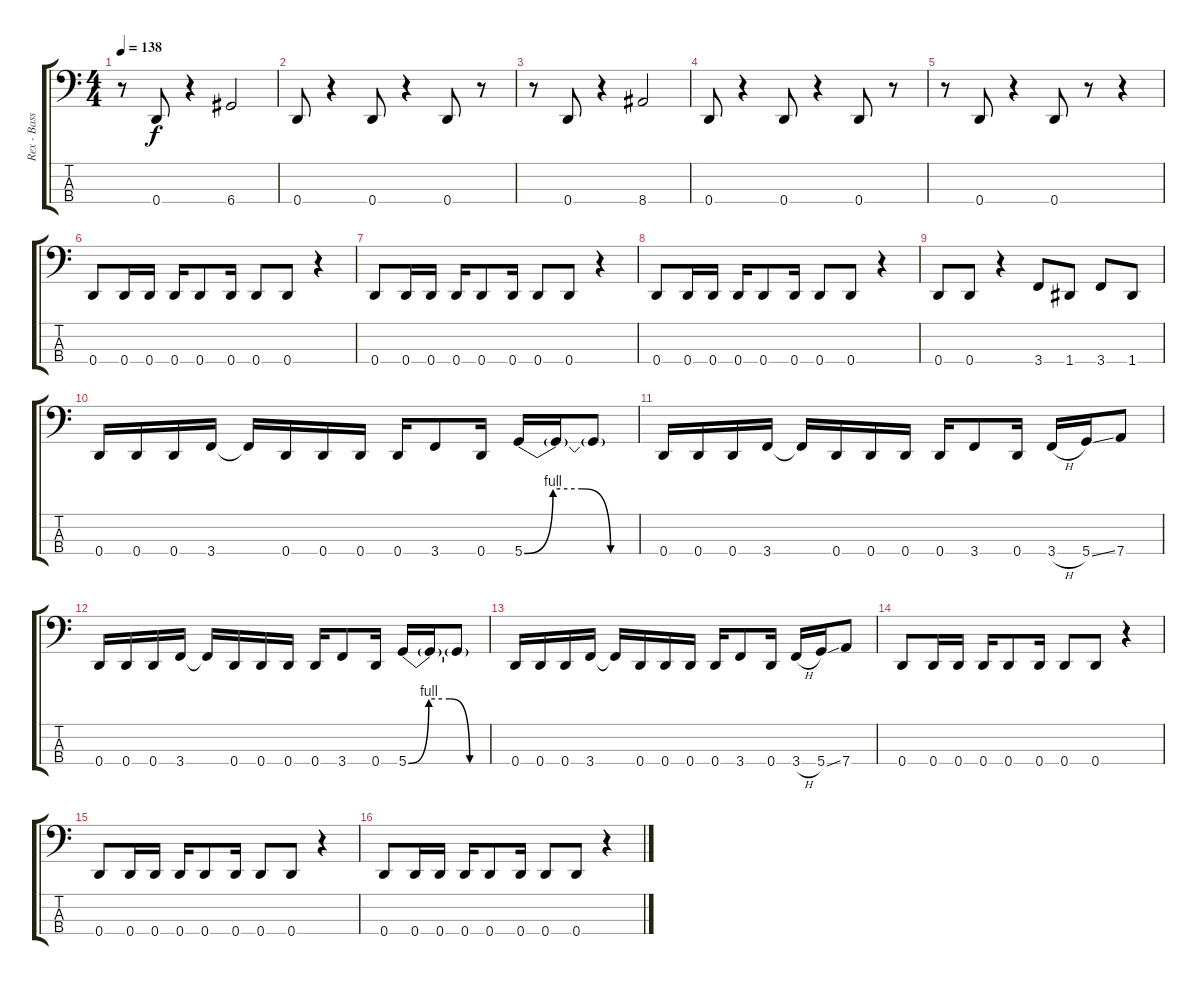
\track ("Rex - Bass" "Rex - Bass") {instrument electricbasspick}
\staff {score tabs}
\tuning (F2 C2 G1 D1) {hide}
\ts (4 4)
\tempo 138
\clef f4
\ks c
r.8{dy f} 0.4.8 r.4 6.4.2 |
0.4.8 r.4 0.4.8 r.4 0.4.8 r.8 |
r.8 0.4.8 r.4 8.4.2 |
0.4.8 r.4 0.4.8 r.4 0.4.8 r.8 |
r.8 0.4.8 r.4 0.4.8 r.8 r.4 |
0.4.8 0.4.16 0.4.16 0.4.16 0.4.8 0.4.16 0.4.8 0.4.8 r.4 |
0.4.8 0.4.16 0.4.16 0.4.16 0.4.8 0.4.16 0.4.8 0.4.8 r.4 |
0.4.8 0.4.16 0.4.16 0.4.16 0.4.8 0.4.16 0.4.8 0.4.8 r.4 |
0.4.8 0.4.8 r.4 3.4.8 1.4.8 3.4.8 1.4.8 |
0.4.16 0.4.16 0.4.16 3.4.16 3.4{t}.16 0.4.16 0.4.16 0.4.16 0.4.16 3.4.8 0.4.16 5.4{be (custom 0 0 15 4 30 4 45 0 60 0)}.16 5.4{t}.16 5.4{t}.8 |
0.4.16 0.4.16 0.4.16 3.4.16 3.4{t}.16 0.4.16 0.4.16 0.4.16 0.4.16 3.4.8 0.4.16 3.4{h}.16 5.4{ss}.16 7.4.8 |
0.4.16 0.4.16 0.4.16 3.4.16 3.4{t}.16 0.4.16 0.4.16 0.4.16 0.4.16 3.4.8 0.4.16 5.4{be (custom 0 0 15 4 30 4 45 0 60 0)}.16 5.4{t}.16 5.4{t}.8 |
0.4.16 0.4.16 0.4.16 3.4.16 3.4{t}.16 0.4.16 0.4.16 0.4.16 0.4.16 3.4.8 0.4.16 3.4{h}.16 5.4{ss}.16 7.4.8 |
0.4.8 0.4.16 0.4.16 0.4.16 0.4.8 0.4.16 0.4.8 0.4.8 r.4 |
0.4.8 0.4.16 0.4.16 0.4.16 0.4.8 0.4.16 0.4.8 0.4.8 r.4 |
0.4.8 0.4.16 0.4.16 0.4.16 0.4.8 0.4.16 0.4.8 0.4.8 r.4
